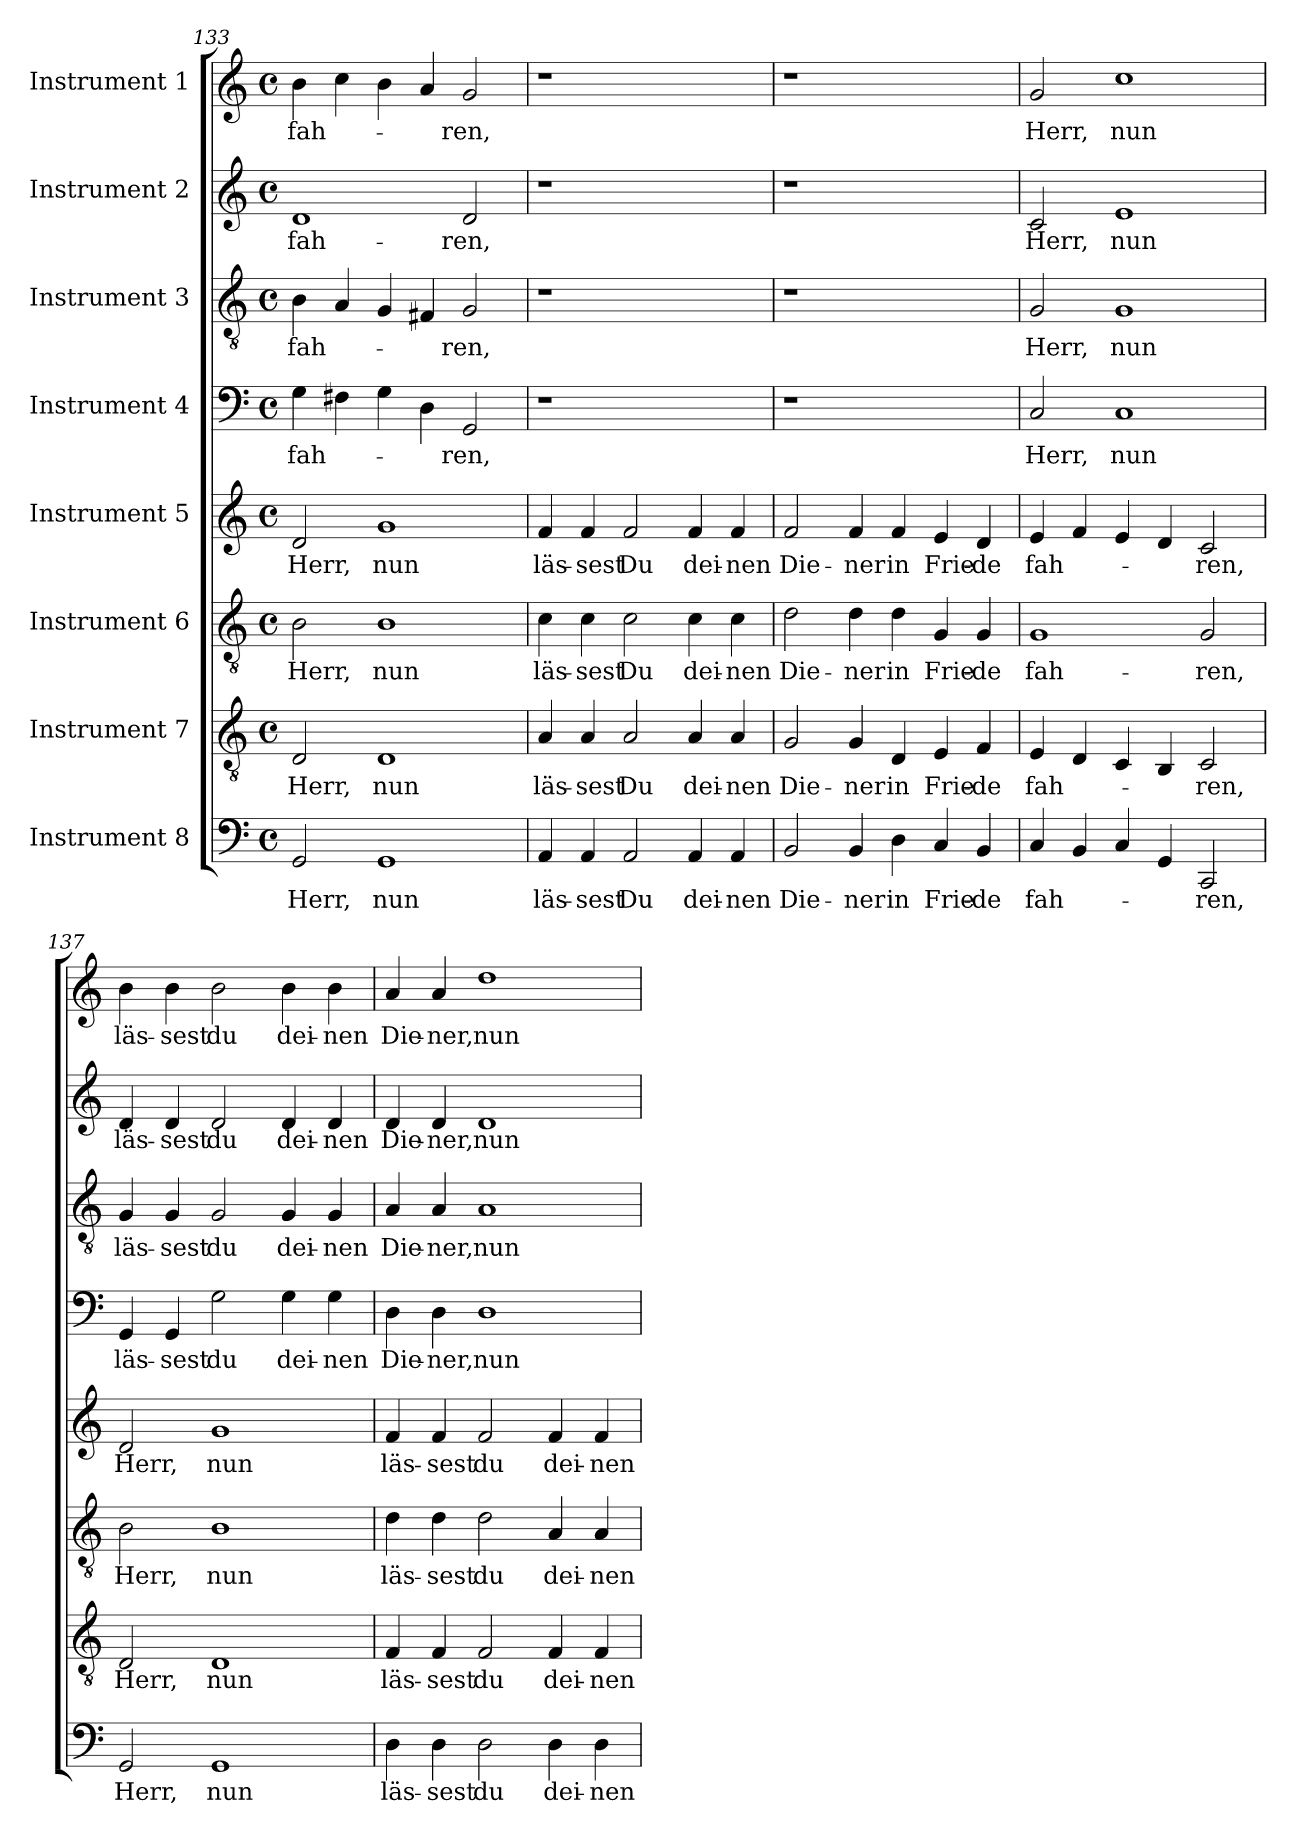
**kern	**text	**kern	**text	**kern	**text	**kern	**text	**kern	**text	**kern	**text	**kern	**text	**kern	**text
*part8	*part8	*part7	*part7	*part6	*part6	*part5	*part5	*part4	*part4	*part3	*part3	*part2	*part2	*part1	*part1
*staff8	*staff8	*staff7	*staff7	*staff6	*staff6	*staff5	*staff5	*staff4	*staff4	*staff3	*staff3	*staff2	*staff2	*staff1	*staff1
*I"Instrument 8	*	*I"Instrument 7	*	*I"Instrument 6	*	*I"Instrument 5	*	*I"Instrument 4	*	*I"Instrument 3	*	*I"Instrument 2	*	*I"Instrument 1	*
*clefF4	*	*clefGv2	*	*clefGv2	*	*clefG2	*	*clefF4	*	*clefGv2	*	*clefG2	*	*clefG2	*
*M4/4	*	*M4/4	*	*M4/4	*	*M4/4	*	*M4/4	*	*M4/4	*	*M4/4	*	*M4/4	*
*met(c)	*	*met(c)	*	*met(c)	*	*met(c)	*	*met(c)	*	*met(c)	*	*met(c)	*	*met(c)	*
=133	=133	=133	=133	=133	=133	=133	=133	=133	=133	=133	=133	=133	=133	=133	=133
!	!LO:LY:b:cj	!	!LO:LY:b:cj	!	!LO:LY:b:cj	!	!LO:LY:b:cj	!	!LO:LY:b:cj	!	!LO:LY:b:cj	!	!LO:LY:b:cj	!	!LO:LY:b:cj
2GG/	Herr,	2D/	Herr,	2B\	Herr,	2d/	Herr,	4G\	fah-	4B\	fah-	1d	fah-	4b\	fah-
.	.	.	.	.	.	.	.	4F#X\	.	4A/	.	.	.	4cc\	.
!	!LO:LY:b:cj	!	!LO:LY:b:cj	!	!LO:LY:b:cj	!	!LO:LY:b:cj	!	!	!	!	!	!	!	!
1GG	nun	1D	nun	1B	nun	1g	nun	4G\	.	4G/	.	.	.	4b\	.
.	.	.	.	.	.	.	.	4D\	.	4F#X/	.	.	.	4a/	.
!	!	!	!	!	!	!	!	!	!LO:LY:b:cj	!	!LO:LY:b:cj	!	!LO:LY:b:cj	!	!LO:LY:b:cj
.	.	.	.	.	.	.	.	2GG/	-ren,	2G/	-ren,	2d/	-ren,	2g/	-ren,
=134	=134	=134	=134	=134	=134	=134	=134	=134	=134	=134	=134	=134	=134	=134	=134
!	!LO:LY:b	!	!LO:LY:b	!	!LO:LY:b	!	!LO:LY:b	!LO:N:vis=1	!	!LO:N:vis=1	!	!LO:N:vis=1	!	!LO:N:vis=1	!
4AA/	läs-	4A/	läs-	4c\	läs-	4f/	läs-	1r	.	1r	.	1r	.	1r	.
!	!LO:LY:b:rj	!	!LO:LY:b:rj	!	!LO:LY:b:rj	!	!LO:LY:b:rj	!	!	!	!	!	!	!	!
4AA/	-sest	4A/	-sest	4c\	-sest	4f/	-sest	.	.	.	.	.	.	.	.
!	!LO:LY:b:cj	!	!LO:LY:b:cj	!	!LO:LY:b:cj	!	!LO:LY:b:cj	!	!	!	!	!	!	!	!
2AA/	Du	2A/	Du	2c\	Du	2f/	Du	.	.	.	.	.	.	.	.
!	!LO:LY:b	!	!LO:LY:b	!	!LO:LY:b	!	!LO:LY:b	!	!	!	!	!	!	!	!
4AA/	dei-	4A/	dei-	4c\	dei-	4f/	dei-	2ryy	.	2ryy	.	2ryy	.	2ryy	.
!	!LO:LY:b:rj	!	!LO:LY:b:rj	!	!LO:LY:b:rj	!	!LO:LY:b:rj	!	!	!	!	!	!	!	!
4AA/	-nen	4A/	-nen	4c\	-nen	4f/	-nen	.	.	.	.	.	.	.	.
=135	=135	=135	=135	=135	=135	=135	=135	=135	=135	=135	=135	=135	=135	=135	=135
!	!LO:LY:b:cj	!	!LO:LY:b:cj	!	!LO:LY:b:cj	!	!LO:LY:b:cj	!LO:N:vis=1	!	!LO:N:vis=1	!	!LO:N:vis=1	!	!LO:N:vis=1	!
2BB/	Die-	2G/	Die-	2d\	Die-	2f/	Die-	1r	.	1r	.	1r	.	1r	.
!	!LO:LY:b:cj	!	!LO:LY:b:cj	!	!LO:LY:b:cj	!	!LO:LY:b:cj	!	!	!	!	!	!	!	!
4BB/	-ner	4G/	-ner	4d\	-ner	4f/	-ner	.	.	.	.	.	.	.	.
!	!LO:LY:b:cj	!	!LO:LY:b:cj	!	!LO:LY:b:cj	!	!LO:LY:b:cj	!	!	!	!	!	!	!	!
4D\	in	4D/	in	4d\	in	4f/	in	.	.	.	.	.	.	.	.
!	!LO:LY:b:cj	!	!LO:LY:b:cj	!	!LO:LY:b:cj	!	!LO:LY:b:cj	!	!	!	!	!	!	!	!
4C/	Frie-	4E/	Frie-	4G/	Frie-	4e/	Frie-	2ryy	.	2ryy	.	2ryy	.	2ryy	.
!	!LO:LY:b:rj	!	!LO:LY:b:rj	!	!LO:LY:b:rj	!	!LO:LY:b:rj	!	!	!	!	!	!	!	!
4BB/	-de	4F/	-de	4G/	-de	4d/	-de	.	.	.	.	.	.	.	.
=136	=136	=136	=136	=136	=136	=136	=136	=136	=136	=136	=136	=136	=136	=136	=136
!	!LO:LY:b:cj	!	!LO:LY:b:cj	!	!LO:LY:b:cj	!	!LO:LY:b:cj	!	!LO:LY:b:cj	!	!LO:LY:b:cj	!	!LO:LY:b:cj	!	!LO:LY:b:cj
4C/	fah-	4E/	fah-	1G	fah-	4e/	fah-	2C/	Herr,	2G/	Herr,	2c/	Herr,	2g/	Herr,
4BB/	.	4D/	.	.	.	4f/	.	.	.	.	.	.	.	.	.
!	!	!	!	!	!	!	!	!	!LO:LY:b:cj	!	!LO:LY:b:cj	!	!LO:LY:b:cj	!	!LO:LY:b:cj
4C/	.	4C/	.	.	.	4e/	.	1C	nun	1G	nun	1e	nun	1cc	nun
4GG/	.	4BB/	.	.	.	4d/	.	.	.	.	.	.	.	.	.
!	!LO:LY:b:cj	!	!LO:LY:b:cj	!	!LO:LY:b:cj	!	!LO:LY:b:cj	!	!	!	!	!	!	!	!
2CC/	-ren,	2C/	-ren,	2G/	-ren,	2c/	-ren,	.	.	.	.	.	.	.	.
!!LO:PB:g=z
=137	=137	=137	=137	=137	=137	=137	=137	=137	=137	=137	=137	=137	=137	=137	=137
!	!LO:LY:b:cj	!	!LO:LY:b:cj	!	!LO:LY:b:cj	!	!LO:LY:b:cj	!	!LO:LY:b	!	!LO:LY:b	!	!LO:LY:b	!	!LO:LY:b
2GG/	Herr,	2D/	Herr,	2B\	Herr,	2d/	Herr,	4GG/	läs-	4G/	läs-	4d/	läs-	4b\	läs-
!	!	!	!	!	!	!	!	!	!LO:LY:b:rj	!	!LO:LY:b:rj	!	!LO:LY:b:rj	!	!LO:LY:b:rj
.	.	.	.	.	.	.	.	4GG/	-sest	4G/	-sest	4d/	-sest	4b\	-sest
!	!LO:LY:b:cj	!	!LO:LY:b:cj	!	!LO:LY:b:cj	!	!LO:LY:b:cj	!	!LO:LY:b:cj	!	!LO:LY:b:cj	!	!LO:LY:b:cj	!	!LO:LY:b:cj
1GG	nun	1D	nun	1B	nun	1g	nun	2G\	du	2G/	du	2d/	du	2b\	du
!	!	!	!	!	!	!	!	!	!LO:LY:b	!	!LO:LY:b	!	!LO:LY:b	!	!LO:LY:b
.	.	.	.	.	.	.	.	4G\	dei-	4G/	dei-	4d/	dei-	4b\	dei-
!	!	!	!	!	!	!	!	!	!LO:LY:b:rj	!	!LO:LY:b:rj	!	!LO:LY:b:rj	!	!LO:LY:b:rj
.	.	.	.	.	.	.	.	4G\	-nen	4G/	-nen	4d/	-nen	4b\	-nen
=138	=138	=138	=138	=138	=138	=138	=138	=138	=138	=138	=138	=138	=138	=138	=138
!	!LO:LY:b:cj	!	!LO:LY:b:cj	!	!LO:LY:b:cj	!	!LO:LY:b:cj	!	!LO:LY:b	!	!LO:LY:b	!	!LO:LY:b	!	!LO:LY:b
4D\	läs-	4F/	läs-	4d\	läs-	4f/	läs-	4D\	Die-	4A/	Die-	4d/	Die-	4a/	Die-
!	!LO:LY:b:cj	!	!LO:LY:b:cj	!	!LO:LY:b:cj	!	!LO:LY:b:cj	!	!LO:LY:b:rj	!	!LO:LY:b:rj	!	!LO:LY:b:rj	!	!LO:LY:b:rj
4D\	-sest	4F/	-sest	4d\	-sest	4f/	-sest	4D\	-ner,	4A/	-ner,	4d/	-ner,	4a/	-ner,
!	!LO:LY:b:cj	!	!LO:LY:b:cj	!	!LO:LY:b:cj	!	!LO:LY:b:cj	!	!LO:LY:b:cj	!	!LO:LY:b:cj	!	!LO:LY:b:cj	!	!LO:LY:b:cj
2D\	du	2F/	du	2d\	du	2f/	du	1D	nun	1A	nun	1d	nun	1dd	nun
!	!LO:LY:b	!	!LO:LY:b	!	!LO:LY:b	!	!LO:LY:b	!	!	!	!	!	!	!	!
4D\	dei-	4F/	dei-	4A/	dei-	4f/	dei-	.	.	.	.	.	.	.	.
!	!LO:LY:b:rj	!	!LO:LY:b:rj	!	!LO:LY:b:rj	!	!LO:LY:b:rj	!	!	!	!	!	!	!	!
4D\	-nen	4F/	-nen	4A/	-nen	4f/	-nen	.	.	.	.	.	.	.	.
=	=	=	=	=	=	=	=	=	=	=	=	=	=	=	=
*-	*-	*-	*-	*-	*-	*-	*-	*-	*-	*-	*-	*-	*-	*-	*-
